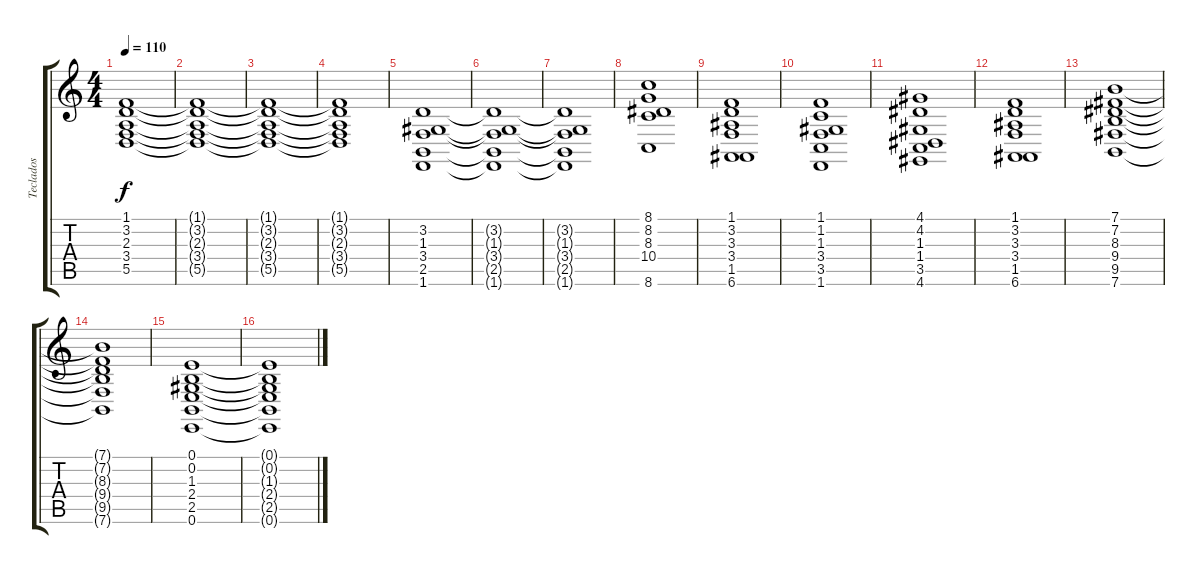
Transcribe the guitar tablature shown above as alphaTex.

\track ("Teclados" "Teclados") {instrument pad2warm}
\staff {score tabs}
\tuning (E4 B3 G3 D3 A2 E2) {hide}
\ts (4 4)
\tempo 110
\clef g2
\ks c
(1.1 3.2 2.3 3.4 5.5).1{dy f} |
(1.1{t} 3.2{t} 2.3{t} 3.4{t} 5.5{t}).1 |
(1.1{t} 3.2{t} 2.3{t} 3.4{t} 5.5{t}).1 |
(1.1{t} 3.2{t} 2.3{t} 3.4{t} 5.5{t}).1 |
(3.2 1.3 3.4 2.5 1.6).1 |
(3.2{t} 1.3{t} 3.4{t} 2.5{t} 1.6{t}).1 |
(3.2{t} 1.3{t} 3.4{t} 2.5{t} 1.6{t}).1 |
(8.1 8.2 8.3 10.4 8.6).1 |
(1.1 3.2 3.3 3.4 1.5 6.6).1 |
(1.1 1.2 1.3 3.4 3.5 1.6).1 |
(4.1 4.2 1.3 1.4 3.5 4.6).1 |
(1.1 3.2 3.3 3.4 1.5 6.6).1 |
(7.1 7.2 8.3 9.4 9.5 7.6).1 |
(7.1{t} 7.2{t} 8.3{t} 9.4{t} 9.5{t} 7.6{t}).1 |
(0.1 0.2 1.3 2.4 2.5 0.6).1 |
(0.1{t} 0.2{t} 1.3{t} 2.4{t} 2.5{t} 0.6{t}).1
